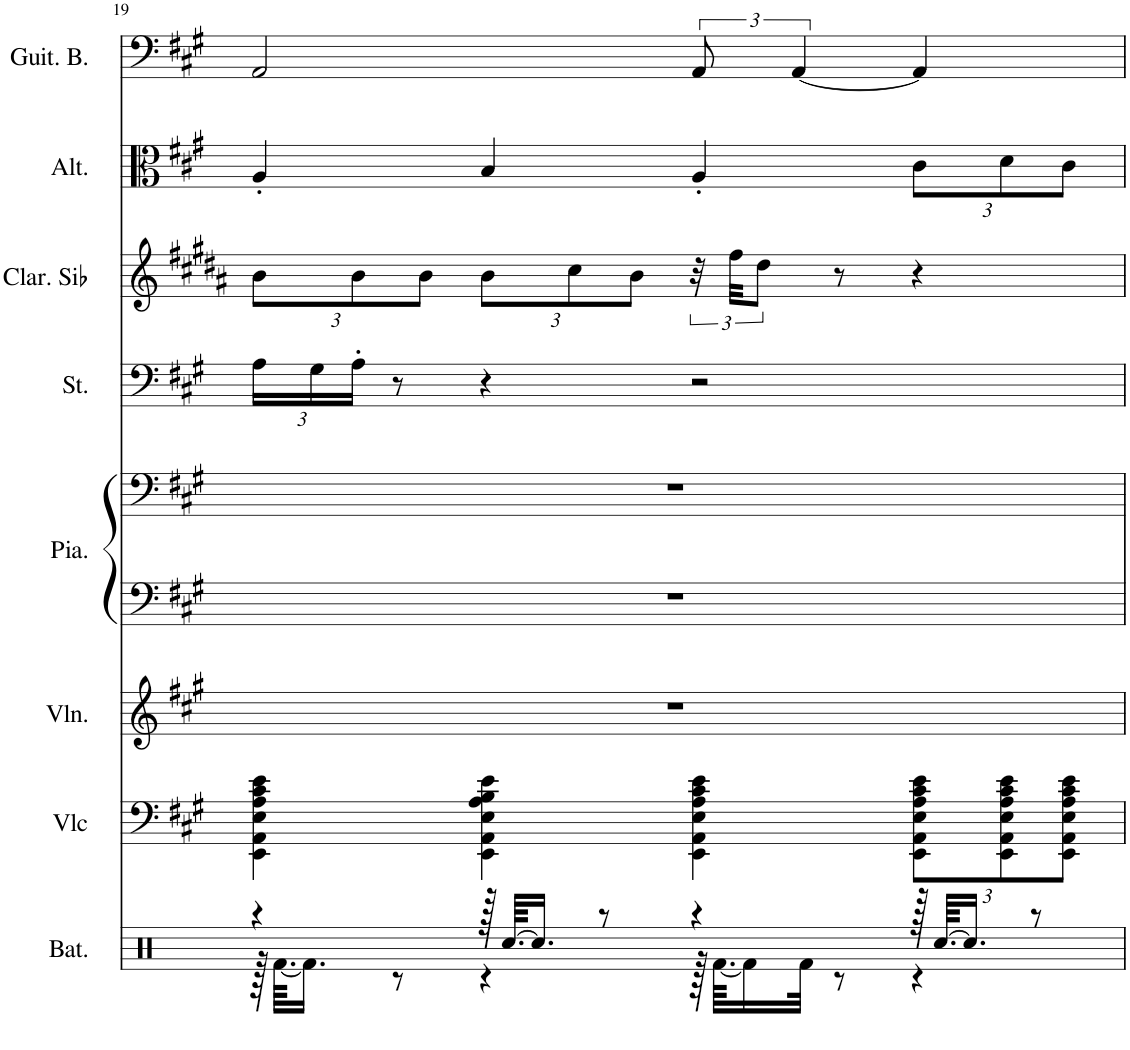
**kern	**kern	**kern	**kern	**kern	**kern	**kern	**kern	**kern
*part8	*part7	*part6	*part5	*part5	*part4	*part3	*part2	*part1
*staff9	*staff8	*staff7	*staff6	*staff5	*staff4	*staff3	*staff2	*staff1
*I"Batterie, Drums	*I"Violoncelle	*I"Violon	*I"Piano, Acoustic Grand Piano	*	*I"Cordes, String Ensemble 2	*I"Clarinette en Sib	*I"Alto	*I"Guitare basse
*I'Bat.	*I'Vlc	*I'Vln.	*I'Pia.	*	*I'St.	*I'Clar. Sib	*I'Alt.	*I'Guit. B.
!!LO:PB:g=z
*clefX	*clefF4	*clefG2	*clefF4	*clefF4	*clefG2	*clefG2	*clefC3	*clefF4
*	*	*	*	*	*	*Trd1c2	*	*Trd7c12
*k[]	*k[f#c#g#]	*k[f#c#g#]	*k[f#c#g#]	*k[f#c#g#]	*k[f#c#g#]	*k[f#c#g#d#a#]	*k[f#c#g#]	*k[f#c#g#]
*M4/4	*M4/4	*M4/4	*M4/4	*M4/4	*M4/4	*M4/4	*M4/4	*M4/4
=19	=19	=19	=19	=19	=19	=19	=19	=19
*^	*	*	*	*	*	*	*	*
*	*	*	*	*	*	*Xbrackettup	*Xbrackettup	*	*
4r	128r	4EE\ 4AA\ 4E\ 4A\ 4c#\ 4e\	1r	1r	1r	24A\LL	12b\L	4A'/	2AA/
.	[64.Rf\KKLL	.	.	.	.	.	.	.	.
.	16.Rf\JJ]	.	.	.	.	.	.	.	.
.	.	.	.	.	.	24G#\	.	.	.
.	.	.	.	.	.	24A'\JJ	12b\	.	.
.	8r	.	.	.	.	8r	.	.	.
.	.	.	.	.	.	.	12b\J	.	.
128r	4r	4EE\ 4AA\ 4E\ 4A\ 4B\ 4e\	.	.	.	4r	12b\L	4B/	.
[64.Rcc/KKLL	.	.	.	.	.	.	.	.	.
16.Rcc/JJ]	.	.	.	.	.	.	.	.	.
.	.	.	.	.	.	.	12cc#\	.	.
8r	.	.	.	.	.	.	.	.	.
.	.	.	.	.	.	.	12b\J	.	.
*	*	*	*	*	*	*	*brackettup	*	*
4r	128r	4EE\ 4AA\ 4E\ 4A\ 4c#\ 4e\	.	.	.	2r	48r	4A'/	12AA/
.	[64.Rf\KKLL	.	.	.	.	.	.	.	.
.	.	.	.	.	.	.	48ff#\KKL	.	.
.	16Rf\]	.	.	.	.	.	.	.	.
.	.	.	.	.	.	.	12dd#\J	.	.
.	.	.	.	.	.	.	.	.	[6AA/
.	32Rf\JJk	.	.	.	.	.	.	.	.
.	8r	.	.	.	.	.	8r	.	.
*	*	*Xbrackettup	*	*	*	*	*	*Xbrackettup	*
128r	4r	12EE\ 12AA\ 12E\ 12A\ 12c#\ 12e\L	.	.	.	.	4r	12c#\L	4AA/]
[64.Rcc/KKLL	.	.	.	.	.	.	.	.	.
16.Rcc/JJ]	.	.	.	.	.	.	.	.	.
.	.	12EE\ 12AA\ 12E\ 12A\ 12c#\ 12e\	.	.	.	.	.	12d\	.
8r	.	.	.	.	.	.	.	.	.
.	.	12EE\ 12AA\ 12E\ 12A\ 12c#\ 12e\J	.	.	.	.	.	12c#\J	.
*v	*v	*	*	*	*	*	*	*	*
=	=	=	=	=	=	=	=	=
*-	*-	*-	*-	*-	*-	*-	*-	*-
